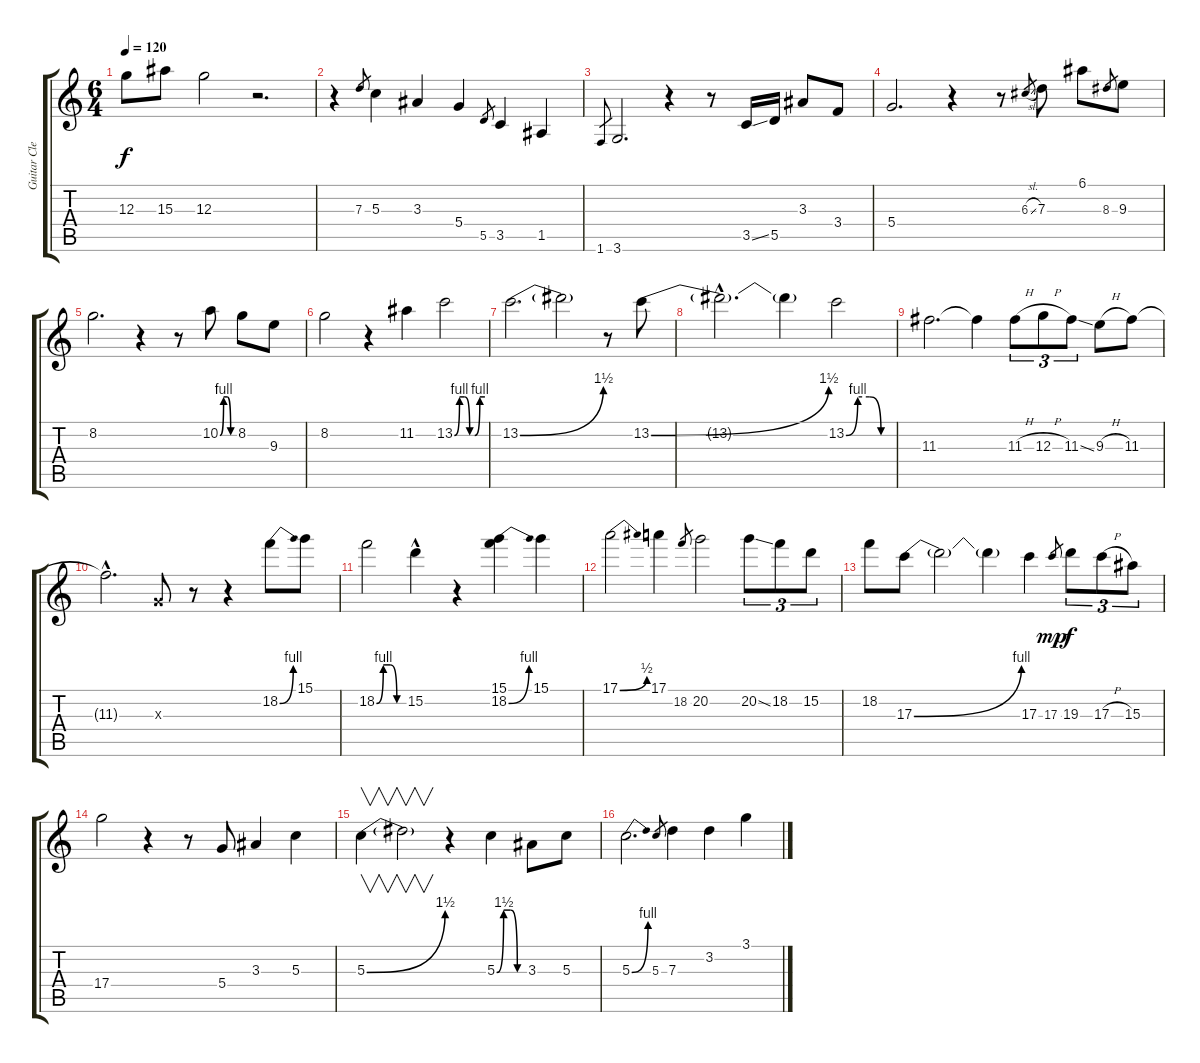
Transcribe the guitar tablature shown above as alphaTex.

\track ("Guitar Clean Solo" "Guitar Cle") {instrument electricguitarclean}
\staff {score tabs}
\tuning (E4 B3 G3 D3 A2 E2) {hide}
\ts (6 4)
\tempo 120
\clef g2
\ks c
12.3.8{dy f} 15.3.8 12.3.2 r.2{d} |
r.4 7.3.8{gr} 5.3.4 3.3.4 5.4.4 5.5.8{gr} 3.5.4 1.5.4 |
1.6.8{gr} 3.6.2{d} r.4 r.8 3.5{ss}.16 5.5.16 3.3.8 3.4.8 |
5.4.2{d} r.4 r.8 6.3{sl}.8{gr} 7.3.8 6.1.8 8.3.8{gr} 9.3.8 |
8.2.2{d} r.4 r.8 10.2{be (custom 0 0 15 4 30 4 45 0 60 0)}.8 8.2.8 9.3.8 |
8.2.2 r.4 11.2.4 13.2{be (custom 0 0 10 4 20 4 30 0 40 0 50 4 60 4)}.2 |
13.2{be (bend 0 0 60 6)}.2{d} 13.2{t}.2 r.8 13.2{be (bend 0 0 60 6)}.8 |
13.2{hac t}.2{d} 13.2{t}.4 13.2{be (custom 0 0 15 4 30 4 45 0 60 0)}.2 |
11.3.2{d} 11.3{t}.4 11.3{h}.8{tu (3 2)} 12.3{h}.8{tu (3 2)} 11.3{ss}.8{tu (3 2)} 9.3{h}.8 11.3.8 |
11.3{hac t}.2{d} 0.3{x}.8 r.8 r.4 18.2{be (bend 0 0 60 4)}.8 15.1.8 |
18.2{be (custom 0 0 15 4 30 4 45 0 60 0)}.2 15.2{hac}.4 r.4 (15.1 18.2{be (bend 0 0 60 4)}).4 15.1.4 |
17.1{be (bend 0 0 60 2)}.2 17.1.4 18.2.8{gr} 20.2.2 20.2{ss}.8{tu (3 2)} 18.2.8{tu (3 2)} 15.2.8{tu (3 2)} |
18.2.8 17.3{be (bend 0 0 60 4)}.8 17.3{t}.2 17.3{t}.4 17.3.4 17.3.8{gr dy mp} 19.3.8{tu (3 2) dy f} 17.3{h}.8{tu (3 2)} 15.3.8{tu (3 2)} |
17.4.2 r.4 r.8 5.4.8 3.3.4 5.3.4 |
5.3{be (bend 0 0 60 6)}.4{v} 5.3{t}.2{v} r.4 5.3{be (custom 0 0 15 6 30 6 45 0 60 0)}.4 3.3.8 5.3.8 |
5.3{be (bend 0 0 60 4)}.2{d} 5.3.8{gr} 7.3.4 3.2.4 3.1.4
